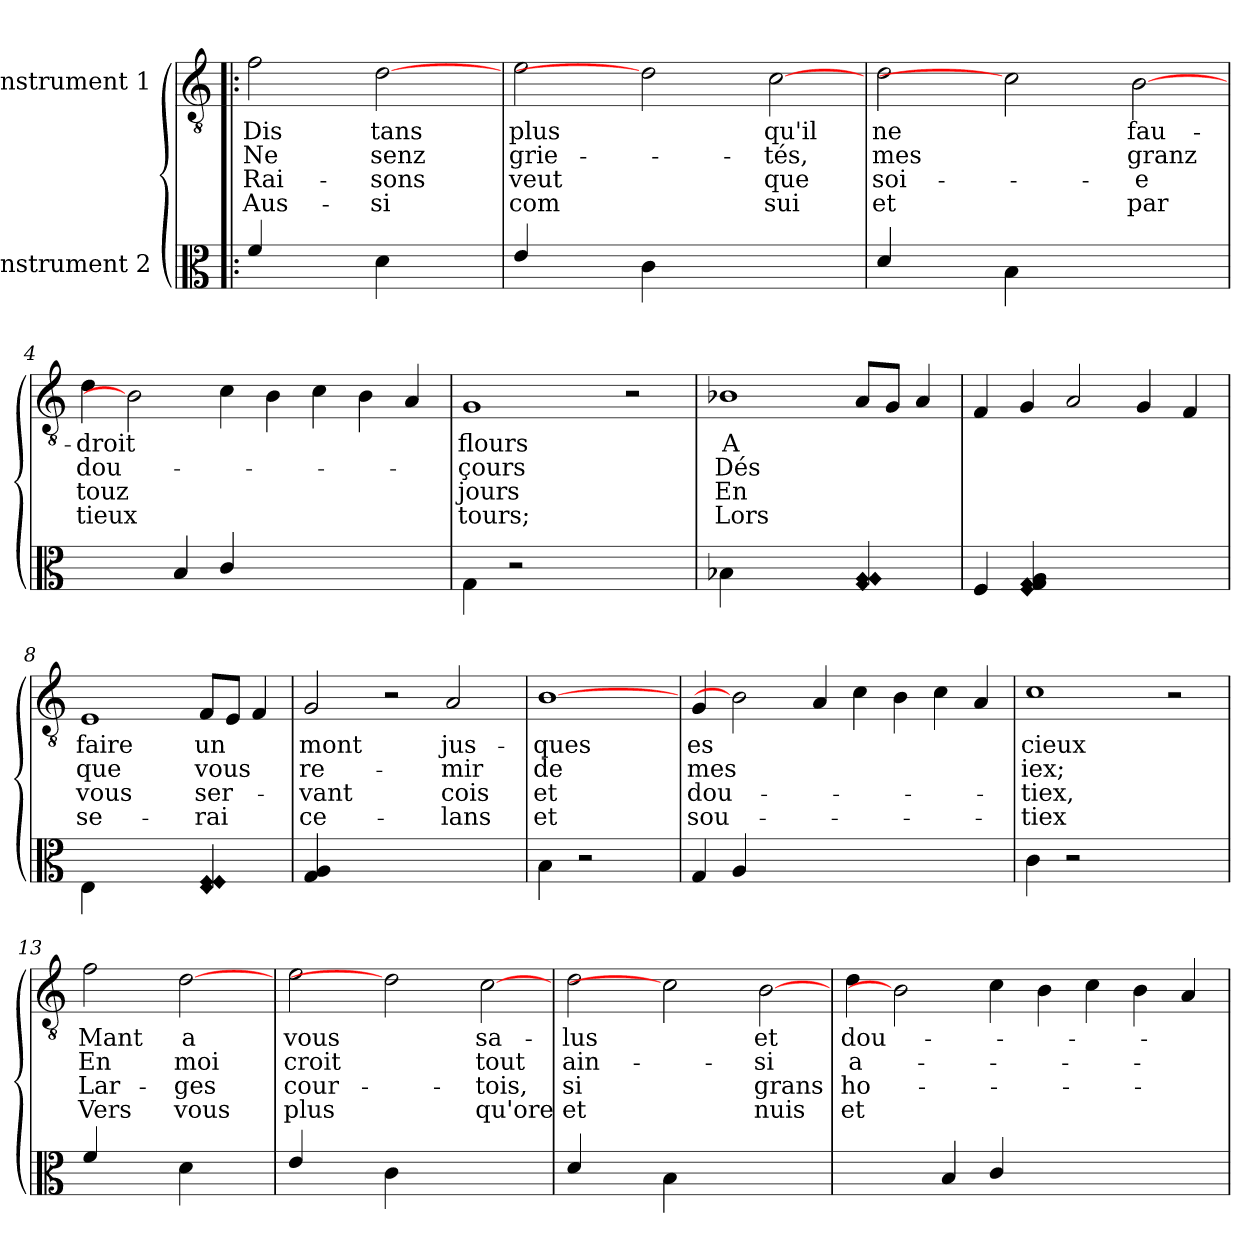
**kern	**kern	**text	**text	**text	**text
*part2	*part1	*part1	*part1	*part1	*part1
*staff2	*staff1	*staff1	*staff1	*staff1	*staff1
*I"Instrument 2	*I"Instrument 1	*	*	*	*
!!LO:PB:g=z
*stria5	*stria5	*	*	*	*
*clefC3	*clefGv2	*	*	*	*
=1!|:	=1!|:	=1!|:	=1!|:	=1!|:	=1!|:
!	!	!LO:LY:b:cj	!LO:LY:b:cj	!LO:LY:b	!LO:LY:b:cj
4f/	2f\	Dis	Ne	Rai-	-Aus-
4ryy	.	.	.	.	.
!	!	!LO:LY:b:cj	!LO:LY:b:cj	!LO:LY:b:rj	!LO:LY:b:cj
4d\	[2d	-tans	senz	sons	si
4ryy	.	.	.	.	.
=2	=2	=2	=2	=2	=2
!	!	!LO:LY:b:cj	!LO:LY:b:cj	!LO:LY:b:cj	!LO:LY:b:cj
4e/	2e\	plus	grie-	-veut	com
4ryy	.	.	.	.	.
4c\	2d]	.	.	.	.
2.ryy	.	.	.	.	.
!	!	!LO:LY:b:cj	!LO:LY:b:cj	!LO:LY:b:cj	!LO:LY:b:cj
.	[2c	qu'il	tés,	que	sui
=3	=3	=3	=3	=3	=3
!	!	!LO:LY:b:cj	!LO:LY:b:cj	!LO:LY:b:cj	!LO:LY:b:cj
4d/	2d\	ne	mes	soi-	-et
4ryy	.	.	.	.	.
4B\	2c]	.	.	.	.
2.ryy	.	.	.	.	.
!	!	!LO:LY:b:cj	!LO:LY:b:cj	!LO:LY:b:rj	!LO:LY:b:cj
.	[2B	fau-	-granz	e	par
=4	=4	=4	=4	=4	=4
!	!	!LO:LY:b:cj	!LO:LY:b	!LO:LY:b:cj	!LO:LY:b:cj
2ryy	4d\	droit	dou-	-touz	tieux
.	2B]	.	.	.	.
4B/	.	.	.	.	.
4c/	4c\	.	.	.	.
1ryy	4B\	.	.	.	.
.	4c\	.	.	.	.
.	4B\	.	.	.	.
.	4A/	.	.	.	.
=5	=5	=5	=5	=5	=5
!	!	!LO:LY:b:cj	!LO:LY:b:cj	!LO:LY:b:cj	!LO:LY:b:cj
4G\	1G	flours	çours	jours	tours;
2r	.	.	.	.	.
2.ryy	.	.	.	.	.
.	2r	.	.	.	.
=6	=6	=6	=6	=6	=6
!	!	!LO:LY:b:cj	!LO:LY:b:cj	!LO:LY:b:cj	!LO:LY:b:cj
4B-X\	1B-X	A	Dés	En	Lors
2.ryy	.	.	.	.	.
!LO:N:n=1:head=diamond	!	!	!	!	!
!LO:N:n=2:head=diamond	!	!	!	!	!
!LO:N:n=3:head=diamond	!	!	!	!	!
4A/ 4G/ 4A/	8A/L	.	.	.	.
.	8G/J	.	.	.	.
4ryy	4A/	.	.	.	.
=7	=7	=7	=7	=7	=7
4F/	4F/	.	.	.	.
!LO:N:n=3:head=diamond	!	!	!	!	!
!LO:N:n=4:head=diamond	!	!	!	!	!
4G/ 4A/ 4G/ 4F/	4G/	.	.	.	.
1ryy	2A/	.	.	.	.
.	4G/	.	.	.	.
.	4F/	.	.	.	.
=8	=8	=8	=8	=8	=8
!	!	!LO:LY:b:cj	!LO:LY:b:cj	!LO:LY:b:cj	!LO:LY:b:cj
4E\	1E	faire	que	vous	se-
2.ryy	.	.	.	.	.
!LO:N:n=1:head=diamond	!	!	!	!	!
!LO:N:n=2:head=diamond	!	!	!	!	!
!LO:N:n=3:head=diamond	!	!LO:LY:b:cj	!LO:LY:b:cj	!LO:LY:b	!LO:LY:b:cj
4F/ 4E/ 4F/	8F/L	-un	vous	ser-	-rai
.	8E/J	.	.	.	.
4ryy	4F/	.	.	.	.
=9	=9	=9	=9	=9	=9
!	!	!LO:LY:b:cj	!LO:LY:b:cj	!LO:LY:b:cj	!LO:LY:b:cj
4G/ 4A/	2G/	mont	re-	-vant	ce-
1ryy	.	.	.	.	.
.	2r	.	.	.	.
!	!	!LO:LY:b:cj	!LO:LY:b:cj	!LO:LY:b:cj	!LO:LY:b:cj
.	2A/	-jus-	-mir	cois	lans
4ryy	.	.	.	.	.
!!LO:LB:g=z
=10	=10	=10	=10	=10	=10
!	!	!LO:LY:b:cj	!LO:LY:b:cj	!LO:LY:b:cj	!LO:LY:b:cj
4B\	[1B	ques	de	et	et
2r	.	.	.	.	.
4ryy	.	.	.	.	.
=11	=11	=11	=11	=11	=11
!	!	!LO:LY:b:cj	!LO:LY:b:cj	!LO:LY:b	!LO:LY:b
4G/	4G/	es	mes	dou-	-sou-
4A/	2B]	.	.	.	.
1.ryy	.	.	.	.	.
.	4A/	.	.	.	.
.	4c\	.	.	.	.
.	4B\	.	.	.	.
.	4c\	.	.	.	.
.	4A/	.	.	.	.
=12	=12	=12	=12	=12	=12
!	!	!LO:LY:b:cj	!LO:LY:b:cj	!LO:LY:b:cj	!LO:LY:b:cj
4c\	1c	-cieux	iex;	tiex,	tiex
2r	.	.	.	.	.
2.ryy	.	.	.	.	.
.	2r	.	.	.	.
=13	=13	=13	=13	=13	=13
!	!	!LO:LY:b:cj	!LO:LY:b:cj	!LO:LY:b:cj	!LO:LY:b:cj
4f/	2f\	Mant	En	Lar-	-Vers
4ryy	.	.	.	.	.
!	!	!LO:LY:b:rj	!LO:LY:b:cj	!LO:LY:b:cj	!LO:LY:b:cj
4d\	[2d	a	moi	ges	vous
4ryy	.	.	.	.	.
=14	=14	=14	=14	=14	=14
!	!	!LO:LY:b:cj	!LO:LY:b:cj	!LO:LY:b:cj	!LO:LY:b:cj
4e/	2e\	vous	croit	cour-	-plus
4ryy	.	.	.	.	.
4c\	2d]	.	.	.	.
2.ryy	.	.	.	.	.
!	!	!LO:LY:b:cj	!LO:LY:b:cj	!LO:LY:b:cj	!LO:LY:b:cj
.	[2c	sa-	-tout	tois,	qu'ore
=15	=15	=15	=15	=15	=15
!	!	!LO:LY:b:cj	!LO:LY:b:cj	!LO:LY:b:cj	!LO:LY:b:cj
4d/	2d\	lus	ain-	-si	et
4ryy	.	.	.	.	.
4B\	2c]	.	.	.	.
2.ryy	.	.	.	.	.
!	!	!LO:LY:b:cj	!LO:LY:b:cj	!LO:LY:b:cj	!LO:LY:b:cj
.	[2B	et	si	grans	nuis
=16	=16	=16	=16	=16	=16
!	!	!LO:LY:b	!LO:LY:b:cj	!LO:LY:b:cj	!LO:LY:b:cj
2ryy	4d\	dou-	-a-	-ho-	-et
.	2B]	.	.	.	.
4B/	.	.	.	.	.
4c/	4c\	.	.	.	.
1ryy	4B\	.	.	.	.
.	4c\	.	.	.	.
.	4B\	.	.	.	.
.	4A/	.	.	.	.
=	=	=	=	=	=
*-	*-	*-	*-	*-	*-
